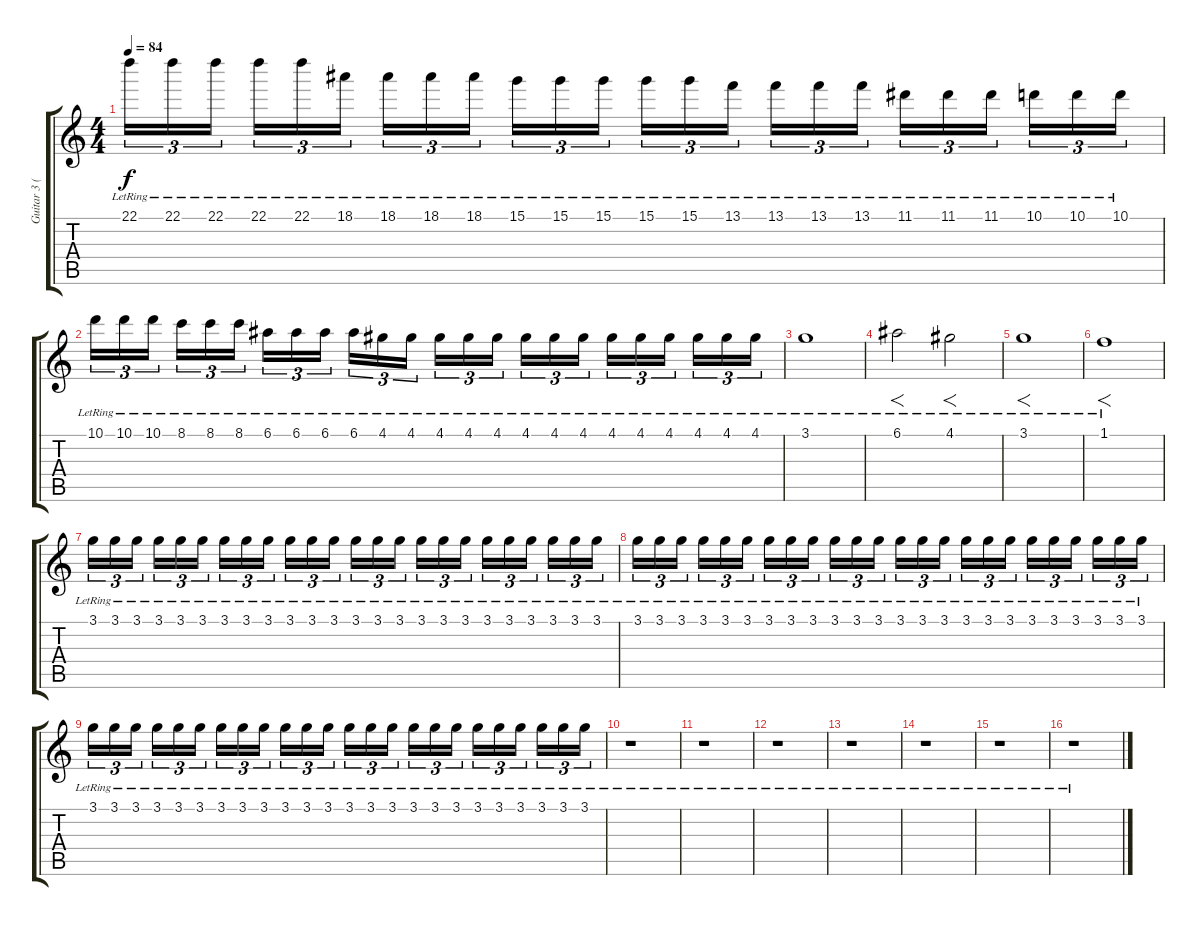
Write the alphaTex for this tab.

\track ("Guitar 3 (Clean w/ Delay)" "Guitar 3 (") {instrument electricguitarjazz}
\staff {score tabs}
\tuning (E4 B3 G3 D3 A2 E2) {hide}
\ts (4 4)
\tempo 84
\clef g2
\ks c
22.1{lr}.16{tu (3 2) dy f} 22.1{lr}.16{tu (3 2)} 22.1{lr}.16{tu (3 2) beam splitsecondary} 22.1{lr}.16{tu (3 2)} 22.1{lr}.16{tu (3 2)} 18.1{lr}.16{tu (3 2)} 18.1{lr}.16{tu (3 2)} 18.1{lr}.16{tu (3 2)} 18.1{lr}.16{tu (3 2) beam splitsecondary} 15.1{lr}.16{tu (3 2)} 15.1{lr}.16{tu (3 2)} 15.1{lr}.16{tu (3 2)} 15.1{lr}.16{tu (3 2)} 15.1{lr}.16{tu (3 2)} 13.1{lr}.16{tu (3 2) beam splitsecondary} 13.1{lr}.16{tu (3 2)} 13.1{lr}.16{tu (3 2)} 13.1{lr}.16{tu (3 2)} 11.1{lr}.16{tu (3 2)} 11.1{lr}.16{tu (3 2)} 11.1{lr}.16{tu (3 2) beam splitsecondary} 10.1{lr}.16{tu (3 2)} 10.1{lr}.16{tu (3 2)} 10.1{lr}.16{tu (3 2)} |
10.1{lr}.16{tu (3 2)} 10.1{lr}.16{tu (3 2)} 10.1{lr}.16{tu (3 2) beam splitsecondary} 8.1{lr}.16{tu (3 2)} 8.1{lr}.16{tu (3 2)} 8.1{lr}.16{tu (3 2)} 6.1{lr}.16{tu (3 2)} 6.1{lr}.16{tu (3 2)} 6.1{lr}.16{tu (3 2) beam splitsecondary} 6.1{lr}.16{tu (3 2)} 4.1{lr}.16{tu (3 2)} 4.1{lr}.16{tu (3 2)} 4.1{lr}.16{tu (3 2)} 4.1{lr}.16{tu (3 2)} 4.1{lr}.16{tu (3 2) beam splitsecondary} 4.1{lr}.16{tu (3 2)} 4.1{lr}.16{tu (3 2)} 4.1{lr}.16{tu (3 2)} 4.1{lr}.16{tu (3 2)} 4.1{lr}.16{tu (3 2)} 4.1{lr}.16{tu (3 2) beam splitsecondary} 4.1{lr}.16{tu (3 2)} 4.1{lr}.16{tu (3 2)} 4.1{lr}.16{tu (3 2)} |
3.1{lr}.1 |
6.1{lr}.2{f volume 12} 4.1{lr}.2{f} |
3.1{lr}.1{f} |
1.1{lr}.1{f} |
3.1{lr}.16{tu (3 2) volume 0} 3.1{lr}.16{tu (3 2) volume 8} 3.1{lr}.16{tu (3 2) beam splitsecondary} 3.1{lr}.16{tu (3 2)} 3.1{lr}.16{tu (3 2)} 3.1{lr}.16{tu (3 2)} 3.1{lr}.16{tu (3 2)} 3.1{lr}.16{tu (3 2)} 3.1{lr}.16{tu (3 2) beam splitsecondary} 3.1{lr}.16{tu (3 2)} 3.1{lr}.16{tu (3 2)} 3.1{lr}.16{tu (3 2)} 3.1{lr}.16{tu (3 2)} 3.1{lr}.16{tu (3 2)} 3.1{lr}.16{tu (3 2) beam splitsecondary} 3.1{lr}.16{tu (3 2)} 3.1{lr}.16{tu (3 2)} 3.1{lr}.16{tu (3 2)} 3.1{lr}.16{tu (3 2)} 3.1{lr}.16{tu (3 2)} 3.1{lr}.16{tu (3 2) beam splitsecondary} 3.1{lr}.16{tu (3 2)} 3.1{lr}.16{tu (3 2)} 3.1{lr}.16{tu (3 2)} |
3.1{lr}.16{tu (3 2) volume 0} 3.1{lr}.16{tu (3 2)} 3.1{lr}.16{tu (3 2) beam splitsecondary} 3.1{lr}.16{tu (3 2)} 3.1{lr}.16{tu (3 2)} 3.1{lr}.16{tu (3 2)} 3.1{lr}.16{tu (3 2)} 3.1{lr}.16{tu (3 2)} 3.1{lr}.16{tu (3 2) beam splitsecondary} 3.1{lr}.16{tu (3 2)} 3.1{lr}.16{tu (3 2)} 3.1{lr}.16{tu (3 2)} 3.1{lr}.16{tu (3 2)} 3.1{lr}.16{tu (3 2)} 3.1{lr}.16{tu (3 2) beam splitsecondary} 3.1{lr}.16{tu (3 2)} 3.1{lr}.16{tu (3 2)} 3.1{lr}.16{tu (3 2)} 3.1{lr}.16{tu (3 2)} 3.1{lr}.16{tu (3 2)} 3.1{lr}.16{tu (3 2) beam splitsecondary} 3.1{lr}.16{tu (3 2)} 3.1{lr}.16{tu (3 2)} 3.1{lr}.16{tu (3 2)} |
3.1{lr}.16{tu (3 2)} 3.1{lr}.16{tu (3 2)} 3.1{lr}.16{tu (3 2) beam splitsecondary} 3.1{lr}.16{tu (3 2)} 3.1{lr}.16{tu (3 2)} 3.1{lr}.16{tu (3 2)} 3.1{lr}.16{tu (3 2)} 3.1{lr}.16{tu (3 2)} 3.1{lr}.16{tu (3 2) beam splitsecondary} 3.1{lr}.16{tu (3 2)} 3.1{lr}.16{tu (3 2)} 3.1{lr}.16{tu (3 2)} 3.1{lr}.16{tu (3 2)} 3.1{lr}.16{tu (3 2)} 3.1{lr}.16{tu (3 2) beam splitsecondary} 3.1{lr}.16{tu (3 2)} 3.1{lr}.16{tu (3 2)} 3.1{lr}.16{tu (3 2)} 3.1{lr}.16{tu (3 2)} 3.1{lr}.16{tu (3 2)} 3.1{lr}.16{tu (3 2) beam splitsecondary} 3.1{lr}.16{tu (3 2)} 3.1{lr}.16{tu (3 2)} 3.1{lr}.16{tu (3 2)} |
r.1 |
r.1 |
r.1 |
r.1 |
r.1 |
r.1 |
r.1
